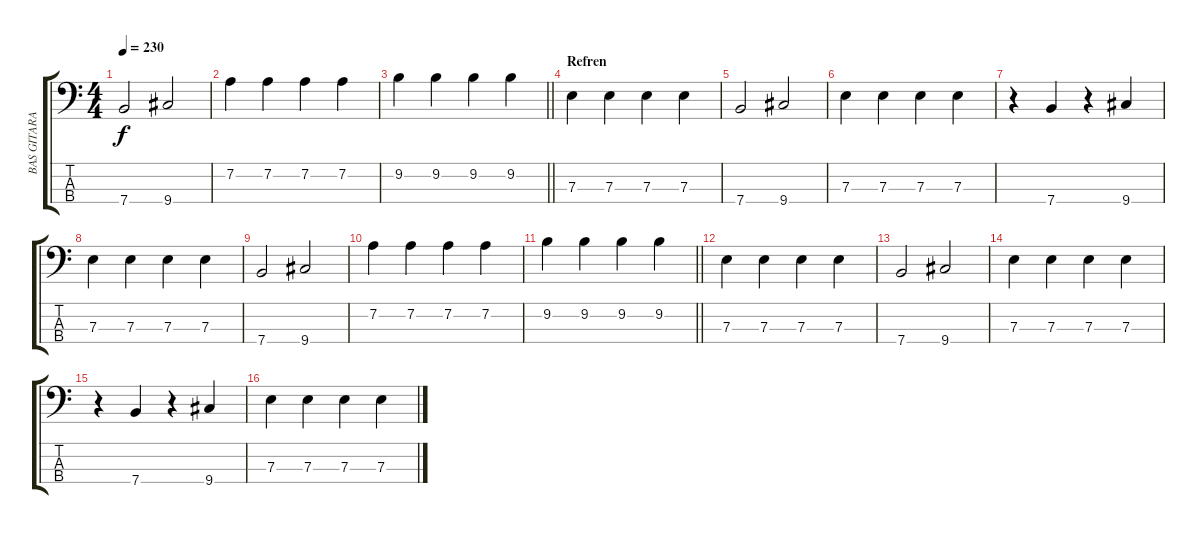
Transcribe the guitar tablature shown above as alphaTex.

\track ("BAS GITARA" "BAS GITARA") {instrument electricbasspick}
\staff {score tabs}
\tuning (G2 D2 A1 E1) {hide}
\ts (4 4)
\tempo 230
\clef f4
\ks c
7.4.2{dy f} 9.4.2 |
7.2.4 7.2.4 7.2.4 7.2.4 |
\barLineRight lightlight
9.2.4 9.2.4 9.2.4 9.2.4 |
\section ("" "Refren")
7.3.4 7.3.4 7.3.4 7.3.4 |
7.4.2 9.4.2 |
7.3.4 7.3.4 7.3.4 7.3.4 |
r.4 7.4.4 r.4 9.4.4 |
7.3.4 7.3.4 7.3.4 7.3.4 |
7.4.2 9.4.2 |
7.2.4 7.2.4 7.2.4 7.2.4 |
\barLineRight lightlight
9.2.4 9.2.4 9.2.4 9.2.4 |
7.3.4 7.3.4 7.3.4 7.3.4 |
7.4.2 9.4.2 |
7.3.4 7.3.4 7.3.4 7.3.4 |
r.4 7.4.4 r.4 9.4.4 |
7.3.4 7.3.4 7.3.4 7.3.4
